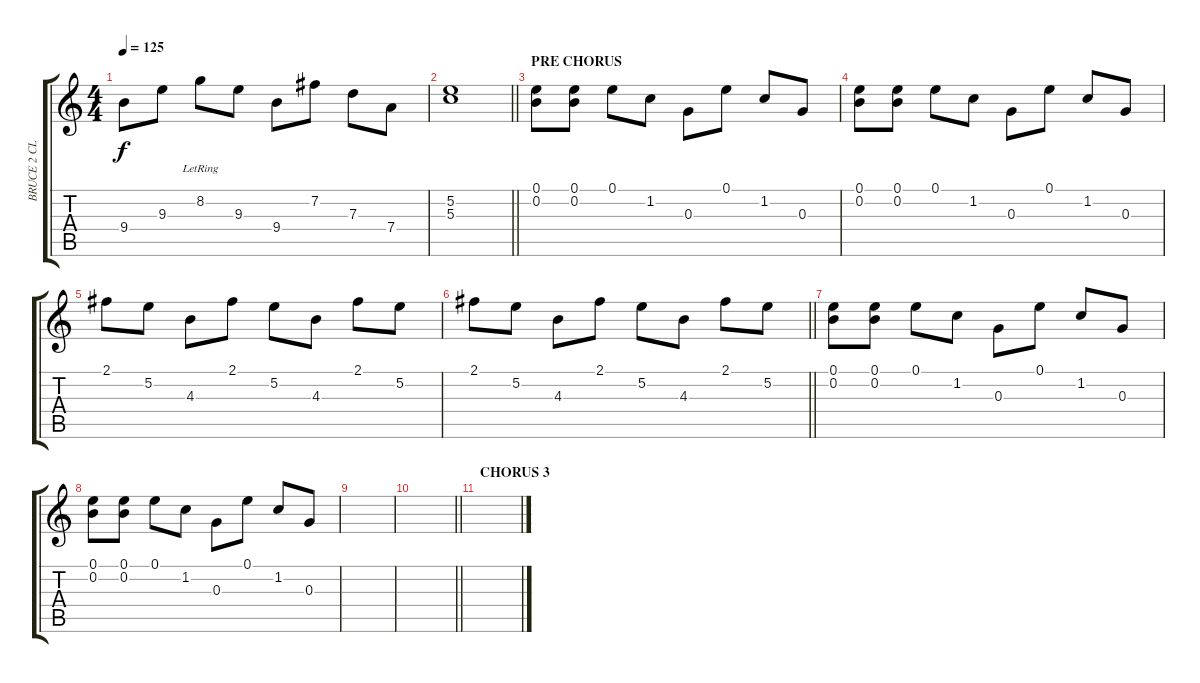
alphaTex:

\track ("BRUCE 2 CLEAN" "BRUCE 2 CL") {instrument electricguitarclean}
\staff {score tabs}
\tuning (E4 B3 G3 D3 A2 E2) {hide}
\ts (4 4)
\tempo 125
\clef g2
\ks c
9.4.8{dy f} 9.3.8 8.2{lr}.8 9.3.8 9.4.8 7.2.8 7.3.8 7.4.8 |
\barLineRight lightlight
(5.2 5.3).1 |
\section ("" "PRE CHORUS")
(0.1 0.2).8 (0.1 0.2).8 0.1.8 1.2.8 0.3.8 0.1.8 1.2.8 0.3.8 |
(0.1 0.2).8 (0.1 0.2).8 0.1.8 1.2.8 0.3.8 0.1.8 1.2.8 0.3.8 |
2.1.8 5.2.8 4.3.8 2.1.8 5.2.8 4.3.8 2.1.8 5.2.8 |
\barLineRight lightlight
2.1.8 5.2.8 4.3.8 2.1.8 5.2.8 4.3.8 2.1.8 5.2.8 |
(0.1 0.2).8 (0.1 0.2).8 0.1.8 1.2.8 0.3.8 0.1.8 1.2.8 0.3.8 |
(0.1 0.2).8 (0.1 0.2).8 0.1.8 1.2.8 0.3.8 0.1.8 1.2.8 0.3.8 |
|
\barLineRight lightlight
|
\section ("" "CHORUS 3")
